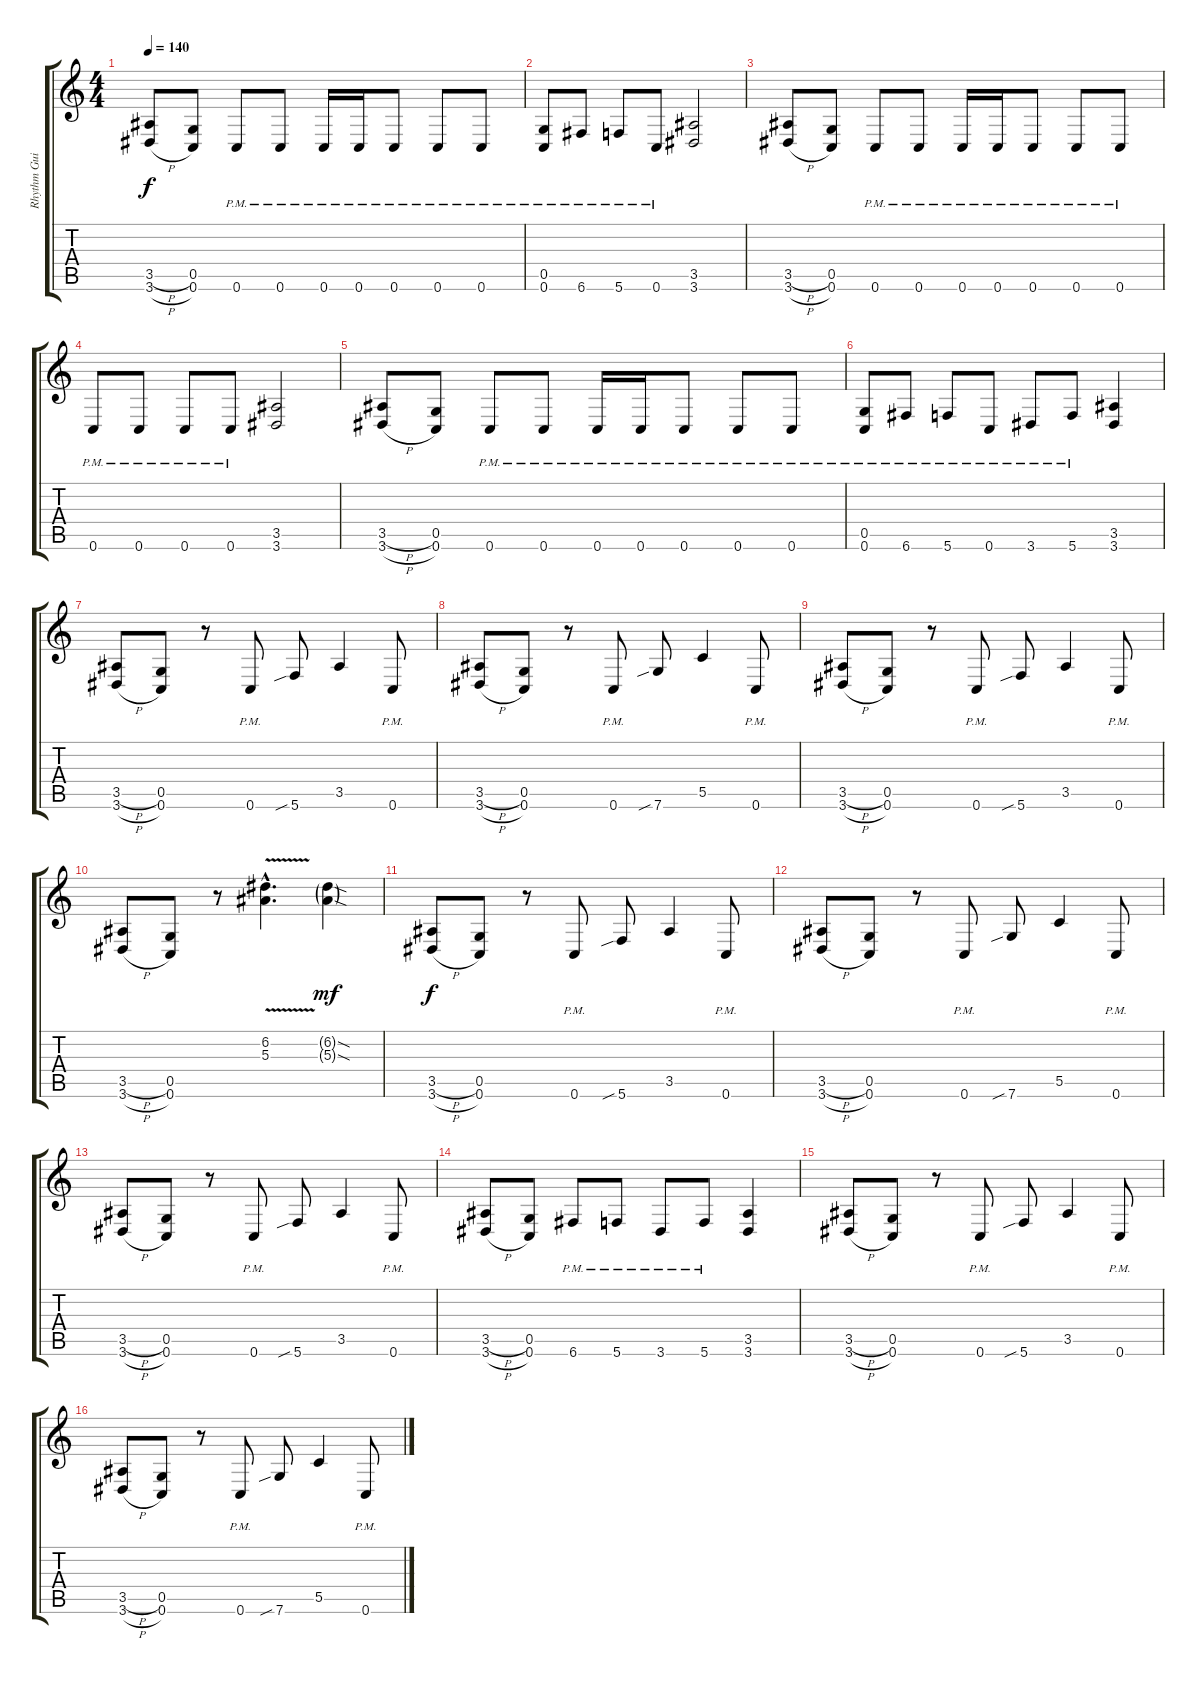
\track ("Rhythm Guitar" "Rhythm Gui") {instrument distortionguitar}
\staff {score tabs}
\tuning (D4 A3 F3 C3 G2 C2) {hide}
\ts (4 4)
\tempo 140
\clef g2
\ks c
(3.5{h} 3.6{h}).8{dy f} (0.5 0.6).8 0.6{pm}.8 0.6{pm}.8 0.6{pm}.16 0.6{pm}.16 0.6{pm}.8 0.6{pm}.8 0.6{pm}.8 |
(0.5{pm} 0.6{pm}).8 6.6{pm}.8 5.6{pm}.8 0.6{pm}.8 (3.5 3.6).2 |
(3.5{h} 3.6{h}).8 (0.5 0.6).8 0.6{pm}.8 0.6{pm}.8 0.6{pm}.16 0.6{pm}.16 0.6{pm}.8 0.6{pm}.8 0.6{pm}.8 |
0.6{pm}.8 0.6{pm}.8 0.6{pm}.8 0.6{pm}.8 (3.5 3.6).2 |
(3.5{h} 3.6{h}).8 (0.5 0.6).8 0.6{pm}.8 0.6{pm}.8 0.6{pm}.16 0.6{pm}.16 0.6{pm}.8 0.6{pm}.8 0.6{pm}.8 |
(0.5{pm} 0.6{pm}).8 6.6{pm}.8 5.6{pm}.8 0.6{pm}.8 3.6{pm}.8 5.6{pm}.8 (3.5 3.6).4 |
(3.5{h} 3.6{h}).8 (0.5 0.6).8 r.8 0.6{pm}.8 5.6{sib}.8 3.5.4 0.6{pm}.8 |
(3.5{h} 3.6{h}).8 (0.5 0.6).8 r.8 0.6{pm}.8 7.6{sib}.8 5.5.4 0.6{pm}.8 |
(3.5{h} 3.6{h}).8 (0.5 0.6).8 r.8 0.6{pm}.8 5.6{sib}.8 3.5.4 0.6{pm}.8 |
(3.5{h} 3.6{h}).8 (0.5 0.6).8 r.8 (6.2{hac} 5.3{v hac}).4{d} (6.2{sod g} 5.3{sod g}).4{dy mf} |
(3.5{h} 3.6{h}).8{dy f} (0.5 0.6).8 r.8 0.6{pm}.8 5.6{sib}.8 3.5.4 0.6{pm}.8 |
(3.5{h} 3.6{h}).8 (0.5 0.6).8 r.8 0.6{pm}.8 7.6{sib}.8 5.5.4 0.6{pm}.8 |
(3.5{h} 3.6{h}).8 (0.5 0.6).8 r.8 0.6{pm}.8 5.6{sib}.8 3.5.4 0.6{pm}.8 |
(3.5{h} 3.6{h}).8 (0.5 0.6).8 6.6{pm}.8 5.6{pm}.8 3.6{pm}.8 5.6{pm}.8 (3.5 3.6).4 |
(3.5{h} 3.6{h}).8 (0.5 0.6).8 r.8 0.6{pm}.8 5.6{sib}.8 3.5.4 0.6{pm}.8 |
(3.5{h} 3.6{h}).8 (0.5 0.6).8 r.8 0.6{pm}.8 7.6{sib}.8 5.5.4 0.6{pm}.8
